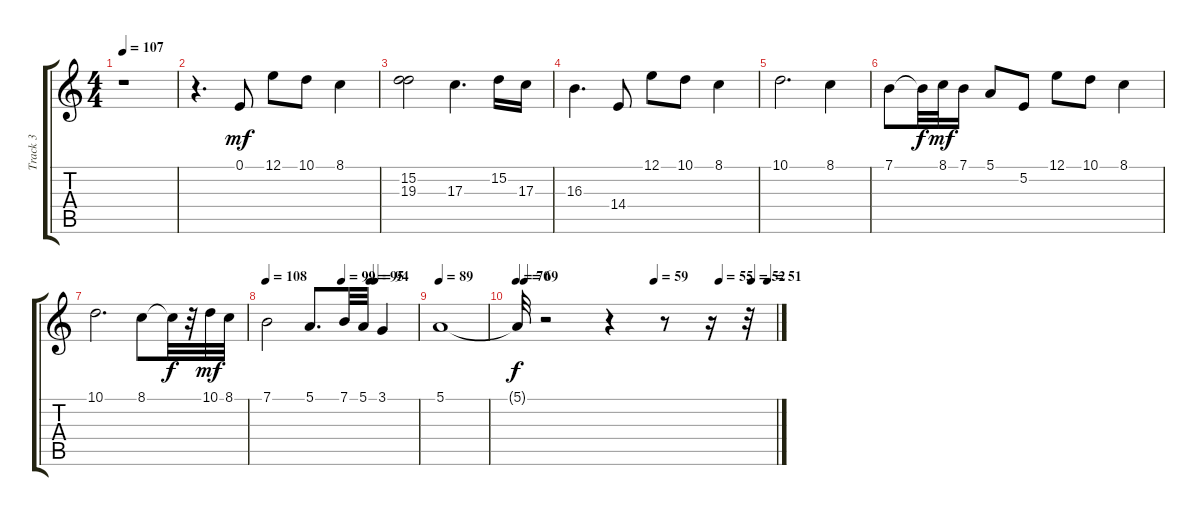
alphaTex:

\track ("Track 3" "Track 3") {instrument synthvoice}
\staff {score tabs}
\tuning (E4 B3 G3 D3 A2 E2) {hide}
\ts (4 4)
\tempo 107
\clef g2
\ks c
r.1{dy f} |
r.4{d} 0.1.8{dy mf} 12.1.8 10.1.8 8.1.4 |
(15.2 19.3).2 17.3.4{d} 15.2.16 17.3.16 |
16.3.4{d} 14.4.8 12.1.8 10.1.8 8.1.4 |
10.1.2{d} 8.1.4 |
7.1.8 7.1{t}.32{dy f} 8.1.32{dy mf} 7.1.16 5.1.8 5.2.8 12.1.8 10.1.8 8.1.4 |
10.1.2{d} 8.1.8 8.1{t}.32{dy f} r.32 10.1.32{dy mf} 8.1.32 |
\tempo 108
\tempo (99 0.5)
\tempo (95 0.6875)
\tempo (94 0.71875)
7.1.2 5.1.8{d} 7.1.32 5.1.32 3.1.4 |
\tempo 89
5.1.1 |
\tempo 70
\tempo (69 0.03125)
\tempo (59 0.53125)
\tempo (55 0.78125)
\tempo (52 0.90625)
\tempo (51 0.96875)
5.1{t}.32{dy f} r.2 r.4 r.8 r.16 r.32
